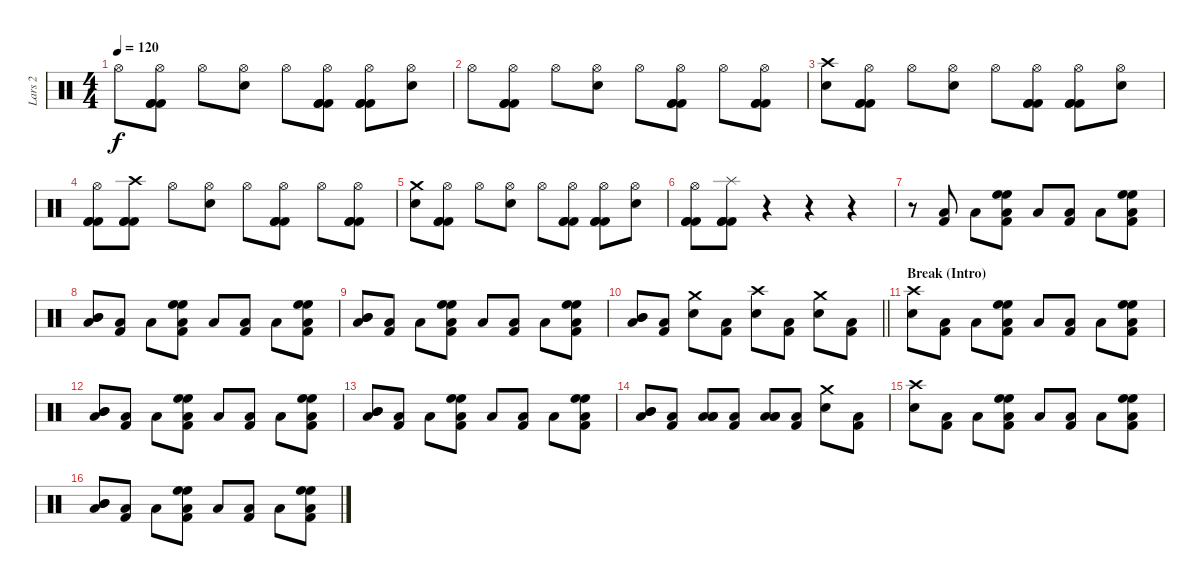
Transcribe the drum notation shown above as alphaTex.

\track ("Lars 2" "Lars 2") {instrument percussion}
\staff {score}
\articulation defaults
\ts (4 4)
\tempo 120
\clef neutral
\ks c "Hi-Hat (open)".8{dy f}
("Hi-Hat (open)" "Kick (hit) 2" "Kick (hit) 2" "Kick (hit) 2").8 "Hi-Hat (open)".8 ("Hi-Hat (open)" "Electric Snare (hit)").8 "Hi-Hat (open)".8 ("Hi-Hat (open)" "Kick (hit) 2" "Kick (hit) 2" "Kick (hit) 2").8 ("Hi-Hat (open)" "Kick (hit) 2" "Kick (hit) 2" "Kick (hit) 2").8 ("Hi-Hat (open)" "Electric Snare (hit)").8 |
"Hi-Hat (open)".8 ("Hi-Hat (open)" "Kick (hit) 2" "Kick (hit) 2" "Kick (hit) 2").8 "Hi-Hat (open)".8 ("Hi-Hat (open)" "Electric Snare (hit)").8 "Hi-Hat (open)".8 ("Hi-Hat (open)" "Kick (hit) 2" "Kick (hit) 2" "Kick (hit) 2").8 "Hi-Hat (open)".8 ("Hi-Hat (open)" "Kick (hit) 2" "Kick (hit) 2" "Kick (hit) 2").8 |
("Crash high (hit)" "Electric Snare (hit)").8 ("Hi-Hat (open)" "Kick (hit) 2" "Kick (hit) 2" "Kick (hit) 2").8 "Hi-Hat (open)".8 ("Hi-Hat (open)" "Electric Snare (hit)").8 "Hi-Hat (open)".8 ("Hi-Hat (open)" "Kick (hit) 2" "Kick (hit) 2" "Kick (hit) 2").8 ("Hi-Hat (open)" "Kick (hit) 2" "Kick (hit) 2" "Kick (hit) 2").8 ("Hi-Hat (open)" "Electric Snare (hit)").8 |
("Hi-Hat (open)" "Kick (hit) 2" "Kick (hit) 2" "Kick (hit) 2").8 ("Crash high (hit)" "Kick (hit) 2" "Kick (hit) 2" "Kick (hit) 2").8 "Hi-Hat (open)".8 ("Hi-Hat (open)" "Electric Snare (hit)").8 "Hi-Hat (open)".8 ("Hi-Hat (open)" "Kick (hit) 2" "Kick (hit) 2" "Kick (hit) 2").8 "Hi-Hat (open)".8 ("Hi-Hat (open)" "Kick (hit) 2" "Kick (hit) 2" "Kick (hit) 2").8 |
("Crash medium (hit)" "Electric Snare (hit)").8 ("Hi-Hat (open)" "Kick (hit) 2" "Kick (hit) 2" "Kick (hit) 2").8 "Hi-Hat (open)".8 ("Hi-Hat (open)" "Electric Snare (hit)").8 "Hi-Hat (open)".8 ("Hi-Hat (open)" "Kick (hit) 2" "Kick (hit) 2" "Kick (hit) 2").8 ("Hi-Hat (open)" "Kick (hit) 2" "Kick (hit) 2" "Kick (hit) 2").8 ("Hi-Hat (open)" "Electric Snare (hit)").8 |
("Hi-Hat (open)" "Kick (hit) 2" "Kick (hit) 2" "Kick (hit) 2").8 ("Splash (hit)" "Kick (hit) 2" "Kick (hit) 2" "Kick (hit) 2").8 r.4 r.4 r.4 |
r.8 ("Low Tom (hit)" "Kick (hit) 2").8 "Low Tom (hit)".8 ("High Floor Tom (hit)" "Low Tom (hit)" "High Floor Tom (hit)" "Kick (hit) 2").8 "Low Tom (hit)".8 ("Low Tom (hit)" "Kick (hit) 2").8 "Low Tom (hit)".8 ("High Floor Tom (hit)" "Low Tom (hit)" "High Floor Tom (hit)" "Kick (hit) 2").8 |
("Mid Tom (hit)" "Low Tom (hit)" "Mid Tom (hit)").8 ("Low Tom (hit)" "Kick (hit) 2").8 "Low Tom (hit)".8 ("High Floor Tom (hit)" "Low Tom (hit)" "High Floor Tom (hit)" "Kick (hit) 2").8 "Low Tom (hit)".8 ("Low Tom (hit)" "Kick (hit) 2").8 "Low Tom (hit)".8 ("High Floor Tom (hit)" "Low Tom (hit)" "High Floor Tom (hit)" "Kick (hit) 2").8 |
("Mid Tom (hit)" "Low Tom (hit)" "Mid Tom (hit)").8 ("Low Tom (hit)" "Kick (hit) 2").8 "Low Tom (hit)".8 ("High Floor Tom (hit)" "Low Tom (hit)" "High Floor Tom (hit)" "Kick (hit) 2").8 "Low Tom (hit)".8 ("Low Tom (hit)" "Kick (hit) 2").8 "Low Tom (hit)".8 ("High Floor Tom (hit)" "Low Tom (hit)" "High Floor Tom (hit)" "Kick (hit) 2").8 |
\barLineRight lightlight
("Mid Tom (hit)" "Low Tom (hit)" "Mid Tom (hit)").8 ("Low Tom (hit)" "Kick (hit) 2").8 ("Crash medium (hit)" "Electric Snare (hit)").8 ("Low Tom (hit)" "Kick (hit) 2").8 ("Crash high (hit)" "Electric Snare (hit)").8 ("Low Tom (hit)" "Kick (hit) 2").8 ("Crash medium (hit)" "Electric Snare (hit)").8 ("Low Tom (hit)" "Kick (hit) 2").8 |
\section ("" "Break (Intro)")
("Crash high (hit)" "Electric Snare (hit)").8 ("Low Tom (hit)" "Kick (hit) 2").8 "Low Tom (hit)".8 ("High Floor Tom (hit)" "Low Tom (hit)" "High Floor Tom (hit)" "Kick (hit) 2").8 "Low Tom (hit)".8 ("Low Tom (hit)" "Kick (hit) 2").8 "Low Tom (hit)".8 ("High Floor Tom (hit)" "Low Tom (hit)" "High Floor Tom (hit)" "Kick (hit) 2").8 |
("Mid Tom (hit)" "Low Tom (hit)" "Mid Tom (hit)").8 ("Low Tom (hit)" "Kick (hit) 2").8 "Low Tom (hit)".8 ("High Floor Tom (hit)" "Low Tom (hit)" "High Floor Tom (hit)" "Kick (hit) 2").8 "Low Tom (hit)".8 ("Low Tom (hit)" "Kick (hit) 2").8 "Low Tom (hit)".8 ("High Floor Tom (hit)" "Low Tom (hit)" "High Floor Tom (hit)" "Kick (hit) 2").8 |
("Mid Tom (hit)" "Low Tom (hit)" "Mid Tom (hit)").8 ("Low Tom (hit)" "Kick (hit) 2").8 "Low Tom (hit)".8 ("High Floor Tom (hit)" "Low Tom (hit)" "High Floor Tom (hit)" "Kick (hit) 2").8 "Low Tom (hit)".8 ("Low Tom (hit)" "Kick (hit) 2").8 "Low Tom (hit)".8 ("High Floor Tom (hit)" "Low Tom (hit)" "High Floor Tom (hit)" "Kick (hit) 2").8 |
("Mid Tom (hit)" "Low Tom (hit)" "Mid Tom (hit)").8 ("Low Tom (hit)" "Kick (hit) 2").8 ("Low Tom (hit)" "Low Tom (hit)" "Low Tom (hit)").8 ("Low Tom (hit)" "Kick (hit) 2").8 ("Low Tom (hit)" "Low Tom (hit)" "Low Tom (hit)").8 ("Low Tom (hit)" "Kick (hit) 2").8 ("Crash medium (hit)" "Electric Snare (hit)").8 ("Low Tom (hit)" "Kick (hit) 2").8 |
("Crash high (hit)" "Electric Snare (hit)").8 ("Low Tom (hit)" "Kick (hit) 2").8 "Low Tom (hit)".8 ("High Floor Tom (hit)" "Low Tom (hit)" "High Floor Tom (hit)" "Kick (hit) 2").8 "Low Tom (hit)".8 ("Low Tom (hit)" "Kick (hit) 2").8 "Low Tom (hit)".8 ("High Floor Tom (hit)" "Low Tom (hit)" "High Floor Tom (hit)" "Kick (hit) 2").8 |
("Mid Tom (hit)" "Low Tom (hit)" "Mid Tom (hit)").8 ("Low Tom (hit)" "Kick (hit) 2").8 "Low Tom (hit)".8 ("High Floor Tom (hit)" "Low Tom (hit)" "High Floor Tom (hit)" "Kick (hit) 2").8 "Low Tom (hit)".8 ("Low Tom (hit)" "Kick (hit) 2").8 "Low Tom (hit)".8 ("High Floor Tom (hit)" "Low Tom (hit)" "High Floor Tom (hit)" "Kick (hit) 2").8
